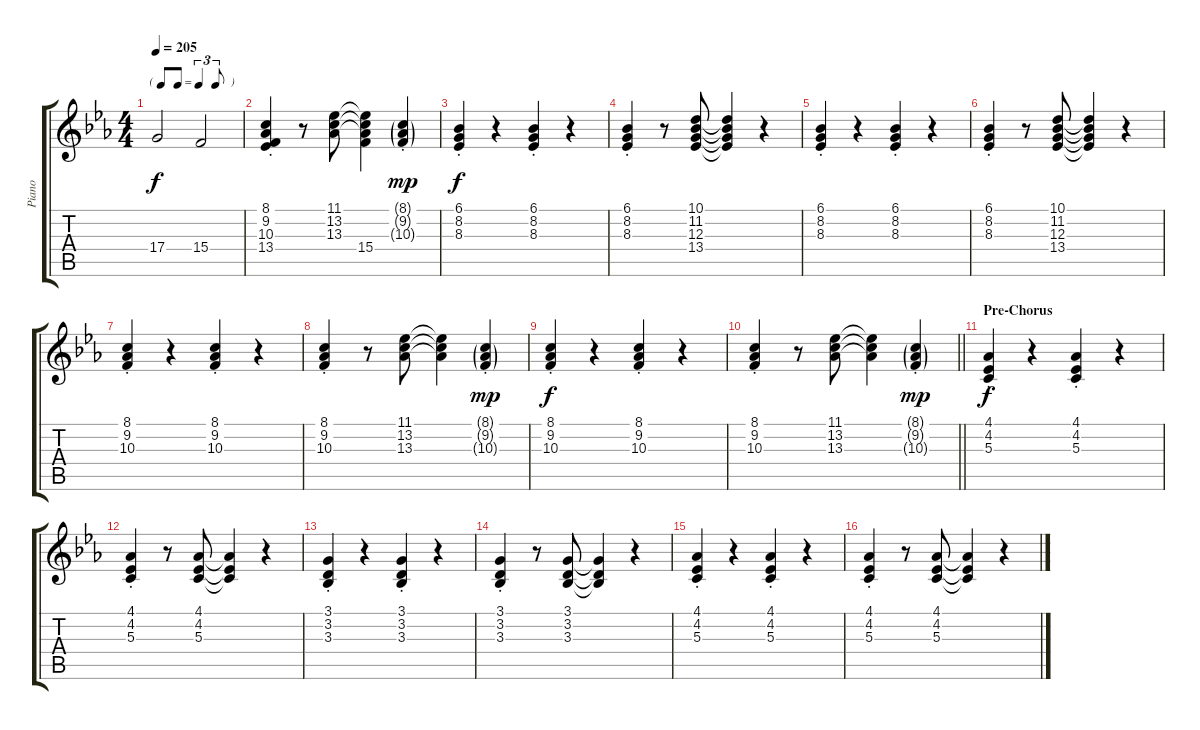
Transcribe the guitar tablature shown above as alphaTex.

\track ("Piano" "Piano") {instrument acousticgrandpiano}
\staff {score tabs}
\tuning (E4 B3 G3 D3 A2 E2) {hide}
\ts (4 4)
\tf triplet8th
\tempo 205
\clef g2
\ks eb
17.4.2{dy f} 15.4.2 |
(8.1{st} 9.2{st} 10.3{st} 13.4).4 r.8 (11.1 13.2 13.3).8 (11.1{t} 13.2{t} 13.3{t} 15.4).4 (8.1{g st} 9.2{g st} 10.3{g st}).4{dy mp} |
(6.1{st} 8.2{st} 8.3{st}).4{dy f} r.4 (6.1{st} 8.2{st} 8.3{st}).4 r.4 |
(6.1{st} 8.2{st} 8.3{st}).4 r.8 (10.1 11.2 12.3 13.4).8 (10.1{t} 11.2{t} 12.3{t} 13.4{t}).4 r.4 |
(6.1{st} 8.2{st} 8.3{st}).4 r.4 (6.1{st} 8.2{st} 8.3{st}).4 r.4 |
(6.1{st} 8.2{st} 8.3{st}).4 r.8 (10.1 11.2 12.3 13.4).8 (10.1{t} 11.2{t} 12.3{t} 13.4{t}).4 r.4 |
(8.1{st} 9.2{st} 10.3{st}).4 r.4 (8.1{st} 9.2{st} 10.3{st}).4 r.4 |
(8.1{st} 9.2{st} 10.3{st}).4 r.8 (11.1 13.2 13.3).8 (11.1{t} 13.2{t} 13.3{t}).4 (8.1{g st} 9.2{g st} 10.3{g st}).4{dy mp} |
(8.1{st} 9.2{st} 10.3{st}).4{dy f} r.4 (8.1{st} 9.2{st} 10.3{st}).4 r.4 |
\barLineRight lightlight
(8.1{st} 9.2{st} 10.3{st}).4 r.8 (11.1 13.2 13.3).8 (11.1{t} 13.2{t} 13.3{t}).4 (8.1{g st} 9.2{g st} 10.3{g st}).4{dy mp} |
\section ("" "Pre-Chorus")
(4.1{st} 4.2{st} 5.3{st}).4{dy f} r.4 (4.1{st} 4.2{st} 5.3{st}).4 r.4 |
(4.1{st} 4.2{st} 5.3{st}).4 r.8 (4.1 4.2 5.3).8 (4.1{t} 4.2{t} 5.3{t}).4 r.4 |
(3.1{st} 3.2{st} 3.3{st}).4 r.4 (3.1{st} 3.2{st} 3.3{st}).4 r.4 |
(3.1{st} 3.2{st} 3.3{st}).4 r.8 (3.1 3.2 3.3).8 (3.1{t} 3.2{t} 3.3{t}).4 r.4 |
(4.1{st} 4.2{st} 5.3{st}).4 r.4 (4.1{st} 4.2{st} 5.3{st}).4 r.4 |
(4.1{st} 4.2{st} 5.3{st}).4 r.8 (4.1 4.2 5.3).8 (4.1{t} 4.2{t} 5.3{t}).4 r.4
